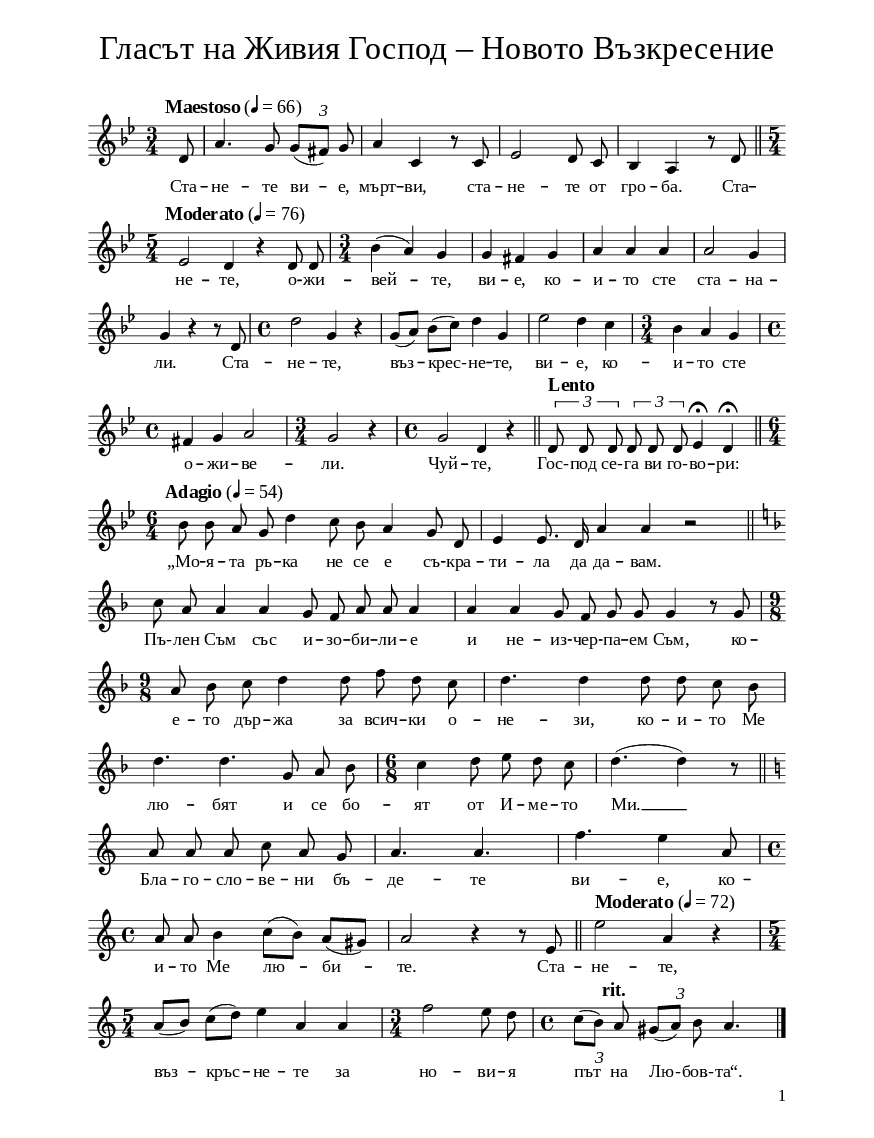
\version "2.24.2"

% include paper part and global functions
\include "include/globals.ily"

\bookpart {
  \label #'ref190
  \tocItem \markup "Гласът на Живия Господ"
  \paper {
    print-all-headers = ##t
    print-page-number = ##t
    print-first-page-number = ##t

    % put page numbers on the bottom
    oddHeaderMarkup = \markup ""
    evenHeaderMarkup = \markup ""
    oddFooterMarkup = \markup
    \fill-line {
      ""
      \if \should-print-page-number \fromproperty #'page:page-number-string
    }
    evenFooterMarkup = \markup
    \fill-line {
      \if \should-print-page-number \fromproperty #'page:page-number-string
      ""
    }

    left-margin = 1.5\cm
    right-margin = 1.5\cm
    top-margin = 1.6\cm
    bottom-margin = 1.2\cm
    ragged-bottom = ##t % do not spread the staves to fill the whole vertical space

    % change distance between staves
    system-system-spacing =
    #'((basic-distance . 8)
       (minimum-distance . 6)
       (padding . 1)
       (stretchability . 12))
  }
  \score {
    \include "include/score-layout.ily"

    \new Voice \absolute {
      \clef treble
      \key g \minor
      \time 3/4
      \tempoFunc "Maestoso" 4 "66"

      \partial 8
      d'8 | % 2
      a'4. g'8 \once \omit TupletBracket \tuplet 3/2 {
        g'8 ( [ fis'8 ])  g'8
      }
      | % 3
      a'4 c'4 r8 c'8 | % 4
      es'2 \autoBeamOff d'8 c'8  | % 5
      bes4 a4 r8 d'8 \bar "||" \break | % 6
      \time 5/4  | % 6
      \tempoFunc "Moderato" 4 "76"
      es'2 d'4 r4 d'8 d'8 | % 7
      \time 3/4  | % 7
      bes'4 ( a'4 ) g'4 | % 8
      g'4 fis'4 g'4 | % 9
      a'4 a'4 a'4 |
      a'2 g'4 \break  | % 11
      g'4 r4 r8 d'8 | % 12
      \time 4/4  | % 12
      d''2 g'4 r4| % 13
       g'8 ( [ a'8 ) ]  bes'8 ( [  c''8 )
      ]  d''4 g'4 |  % 14
      es''2  d''4  c''4 | % 15
      \time 3/4  | % 15
      bes'4 a'4 g'4 \break | % 16
      \time 4/4  | % 16
      fis'4 g'4 a'2 | % 17
      \time 3/4  | % 17
      g'2 r4 | % 18
      \time 4/4  | % 18
      g'2 d'4 r4 \bar "||"
      \autoBeamOff
      \tempo "Lento"
      \times 2/3  {
        d'8  d'8 d'8
      }
      \times 2/3  {
        d'8 d'8 d'8
      }
      es'4 ^\fermata d'4 ^\fermata \bar "||"
      \break |
      \tempoFunc "Adagio" 4 "54"
      \time 6/4
      bes'8  bes'8 a'8 g'8
      d''4  c''8  bes'8  % 21
      a'4 g'8 d'8 | es'4 es'8. d'16 a'4 a'4 r2 \break \bar "||" | % 23

      \key f \major
      c''8 a'8 a'4 a'4  g'8 f'8 a'8 a'8 a'4 | % 25
      a'4 a'4 g'8 f'8 g'8 g'8 g'4 r8 g'8 | \break  % 27
      \time 9/8
      \autoBeamOff
      a'8  bes'8  c''8  d''4
      d''8 f''8  d''8  c''8 | d''4.
      d''4  d''8
      d''8  c''8  bes'8 | \break
      d''4.
      d''4. g'8 a'8  bes'8 |
      \time 6/8
      c''4  d''8 e''8  d''8  c''8 |  d''4. (d''4) r8 | \bar "||" \break
      \key a \minor
      \autoBeamOff a'8 a'8 a'8 c''8 a'8 g'8 | a'4. a'4. |
      f''4.  e''4 a'8  | \break
      \time 4/4  | % 35
      a'8 a'8  b'4  c''8 ( [
      b'8 ) ] a'8 ( [ gis'8 ) ] | % 36
      a'2 r4 r8 e'8 \bar "||"
      | % 37
      | % 37
      \tempoFunc "Moderato" 4 "72"
      e''2 a'4 r4 |  \break  % 38

      \autoBeamOn

      \time 5/4 a'8 (  [ b'8] )   c''8 (  [ d''8] )  e''4 a'4  a'4 |
      \time 3/4
      f''2  \autoBeamOff e''8  d''8 |
      \time 4/4
      \tweak direction #up \once \omit TupletBracket \times 2/3 {
        \once \override Slur.positions = #'(1 . 1)
        \tempo "         rit." c''8   ( [  b'8 ) ]  a'8
      }
      \once \omit TupletBracket \times 2/3 {
        gis'8 ( [  a'8
        ) ] b'8
      }
      a'4.
      \bar "|."

    }

    \addlyrics {
      Ста -- не -- те ви -- е, мърт --
      ви, ста -- не -- те от гро -- ба.
      Ста -- не -- те, о -- жи -- вей --
      те, ви -- е, ко -- и -- то сте ста --
      на -- ли. Ста -- не -- те, въз --
      "крес-" -- не -- те, ви -- е, ко -- и
      -- то сте о -- жи -- ве -- ли. Чуй --
      те, "Гос-" -- под "се-" -- га ви "го-" --
      во -- ри: „Мо -- я -- та ръ -- ка
      не се е съ -- кра -- ти -- ла да
      да -- вам. "Пъ-" -- лен Съм със и --
      зо -- би -- ли -- е и не -- из -- чер
      -- па -- ем Съм, ко -- е -- то дър --
      жа за всич -- ки о -- не -- зи, ко
      -- и -- то Ме лю -- бят и се бо --
      ят от И -- ме -- то Ми. __ Бла -- го --
      сло -- ве -- ни бъ -- де -- те ви --
      е, ко -- и -- то Ме лю -- би
      -- те. Ста -- не -- те, въз --
      кръс -- не -- те за но -- ви -- я
      път на "Лю-" -- "бов-" -- та“.}

      \header {
        title = \titleFunc "Гласът на Живия Господ – Новото Възкресение" " Glasăt na Živija Gospod – Novoto Văzkresenie"
      }

      \midi{}

    } % score

  } % bookpart

  % Più mosso
  %
